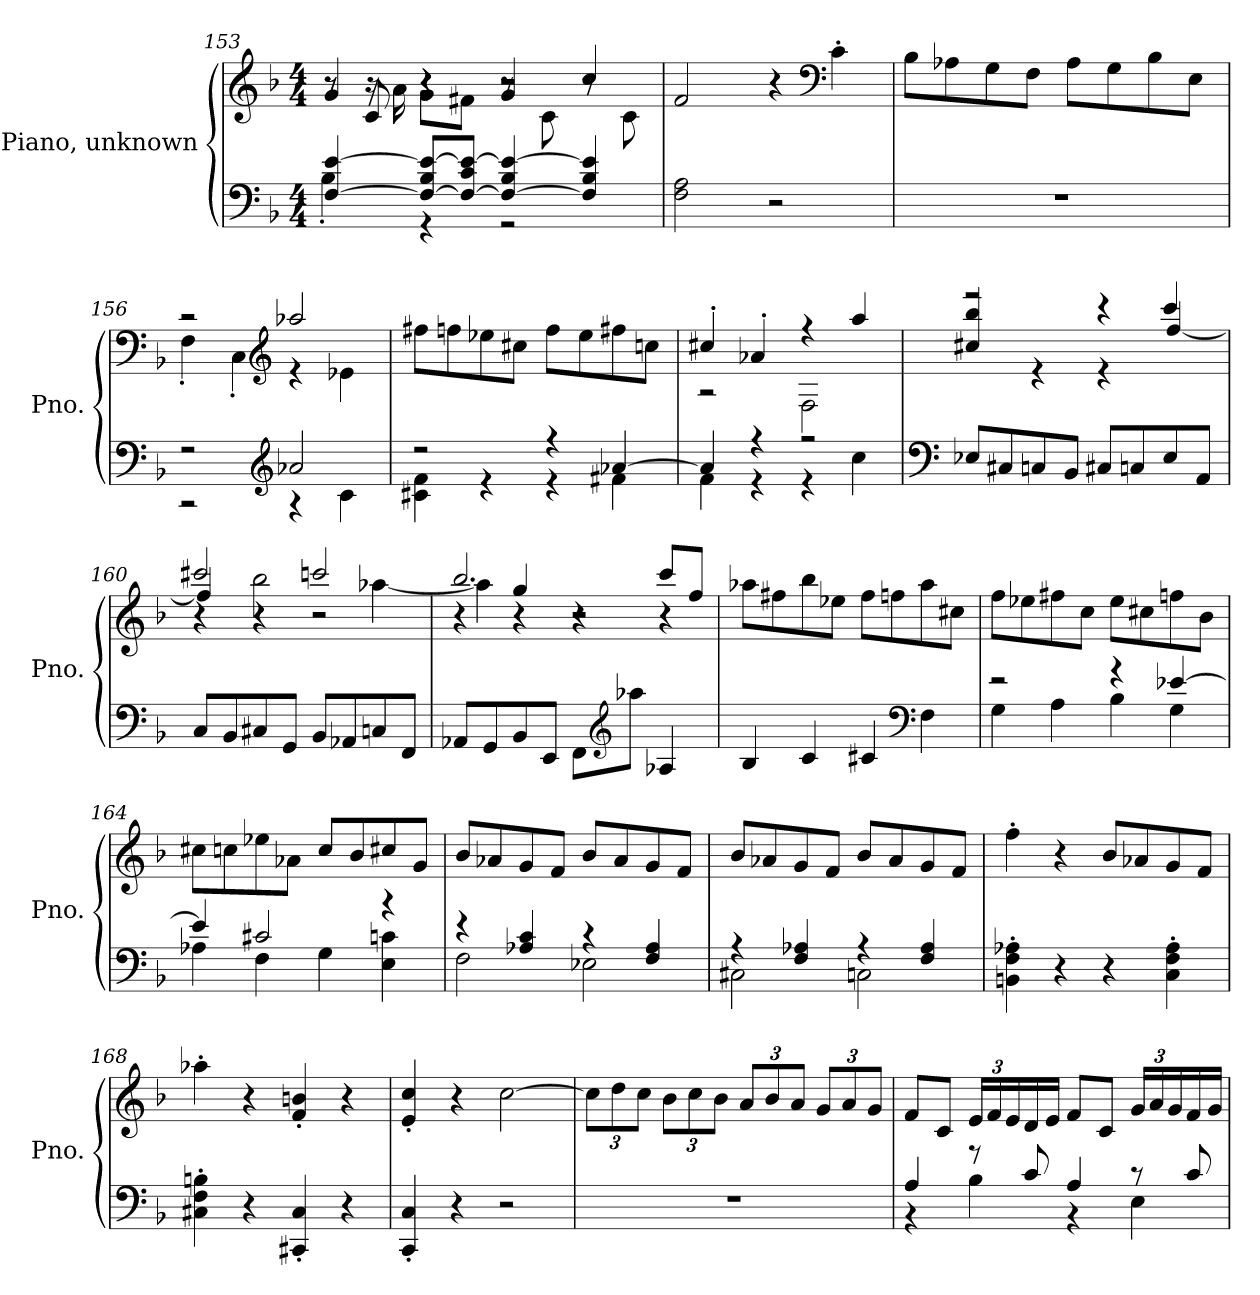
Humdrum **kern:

**kern	**kern
*part1	*part1
*staff2	*staff1
*I"Piano, unknown	*
*I'Pno.	*
!!LO:LB:g=z
*clefF4	*clefG2
*k[b-]	*k[b-]
*M4/4	*M4/4
=153	=153
*^	*^
*	*	*	*^
[4F/ [4e/	4B-'\	4g/	8r	8r
.	.	.	16r	8c/
.	.	.	16a\	.
8F/_ 8B-/ 8e/_L	4r	4r	8g\L	4r
8F/_ 8c/ 8e/_J	.	.	8f#X\J	.
4F/_ 4B-/ 4e/_	2r	4g/	8r	2r
.	.	.	8c\	.
4F/] 4B-/ 4e/]	.	4cc/	8r	.
.	.	.	8c\	.
*v	*v	*	*	*
*	*v	*v	*v
=154	=154
2F\ 2A\	2f/
2r	4r
*	*clefF4
.	4c'\
=155	=155
1r	8B-\L
.	8A-X\
.	8G\
.	8F\J
.	8A-\L
.	8G\
.	8B-\
.	8E\J
=156	=156
*^	*^
2r	2r	2r	4F'\
.	.	.	4C'\
*clefG2	*	*clefG2	*
2a-X/	4r	2aa-X/	4r
.	4c\	.	4e-X\
*	*	*v	*v
!!LO:LB:g=z
=157	=157	=157
2r	4c#X\ 4f\	8ff#X\L
.	.	8ffn\
.	4r	8ee-X\
.	.	8cc#X\J
4r	4r	8ff\L
.	.	8ee-\
[4a-X/	4f#X\	8ff#X\
.	.	8ccn\J
=158	=158	=158
*	*	*^
4a-/]	4f\	4cc#X'/	2r
4r	4r	4a-X'/	.
2r	4r	4r	2F\
.	4cc\	4aa/	.
*v	*v	*	*
=159	=159	=159
*clefF4	*	*
8E-X/L	2r	4cc#X/ 4bb-/
8C#X/	.	.
8Cn/	.	4r
8BB-/J	.	.
8C#X/L	4r	4r
8Cn/	.	.
8E-/	4ccc/	[4ff/
8AA/J	.	.
=160	=160	=160
*	*	*^
8C/L	2ccc#X/	4r	4ff/]
8BB-/	.	.	.
8C#X/	.	2bb-\	4r
8GG/J	.	.	.
8BB-/L	2cccn/	.	2r
8AA-X/	.	.	.
8Cn/	.	[4aa-X\	.
8FF/J	.	.	.
!!LO:PB:g=z	!!	!!
=161	=161	=161	=161
8AA-X/L	2.bb-/	4aa-\]	4r
8GG/	.	.	.
8BB-/	.	4r	4gg/
8EE/J	.	.	.
8FF\L	.	2r	4r
*clefG2	*	*	*
8aa-X\J	.	.	.
4A-X/	4r	.	8ccc/L
.	.	.	8ff/J
*	*v	*v	*v
=162	=162
4B-/	8aa-X\L
.	8ff#X\
4c/	8bb-\
.	8ee-X\J
4c#X/	8ff#\L
.	8ffn\
*clefF4	*
4F\	8aa-\
.	8cc#X\J
=163	=163
*^	*
2r	4G\	8ff\L
.	.	8ee-X\
.	4A\	8ff#X\
.	.	8cc\J
4r	4B-\	8ee-\L
.	.	8cc#X\
[4e-X/	4G\	8ffn\
.	.	8b-\J
!!LO:LB:g=z
=164	=164	=164
4e-/]	4A-X\	8cc#X\L
.	.	8ccn\
2c#X/	4F\	8ee-X\
.	.	8a-X\J
.	4G\	8cc/L
.	.	8b-/
4r	4E\ 4cn\	8cc#X/
.	.	8g/J
=165	=165	=165
4r	2F\	8b-/L
.	.	8a-X/
4A-X/ 4c/	.	8g/
.	.	8f/J
4r	2E-X\	8b-/L
.	.	8a-/
4F/ 4A-/	.	8g/
.	.	8f/J
=166	=166	=166
4r	2C#X\	8b-/L
.	.	8a-X/
4F/ 4A-X/	.	8g/
.	.	8f/J
4r	2Cn\	8b-/L
.	.	8a-/
4F/ 4A-/	.	8g/
.	.	8f/J
*v	*v	*
=167	=167
4BBn\' 4F\' 4A-X\'	4ff'\
4r	4r
4r	8b-/L
.	8a-X/
4C\' 4F\' 4A-\'	8g/
.	8f/J
=168	=168
4C#X\' 4F\' 4Bn\'	4aa-X'\
4r	4r
4CC#X/' 4C#/'	4f/' 4bn/'
4r	4r
!!LO:LB:g=z
=169	=169
4CC/' 4C/'	4e/' 4cc/'
4r	4r
2r	[2cc\
=170	=170
*	*Xbrackettup
1r	12cc\L]
.	12dd\
.	12cc\J
.	12b-\L
.	12cc\
.	12b-\J
.	12a/L
.	12b-/
.	12a/J
.	12g/L
.	12a/
.	12g/J
=171	=171
*^	*
4A/	4r	8f/L
.	.	8c/J
8r	4B-\	24e/LL
.	.	24f/
.	.	24e/
8c/	.	16d/
.	.	16e/JJ
4A/	4r	8f/L
.	.	8c/J
8r	4E\	24g/LL
.	.	24a/
.	.	24g/
8c/	.	16f/
.	.	16g/JJ
*v	*v	*
=	=
*-	*-
